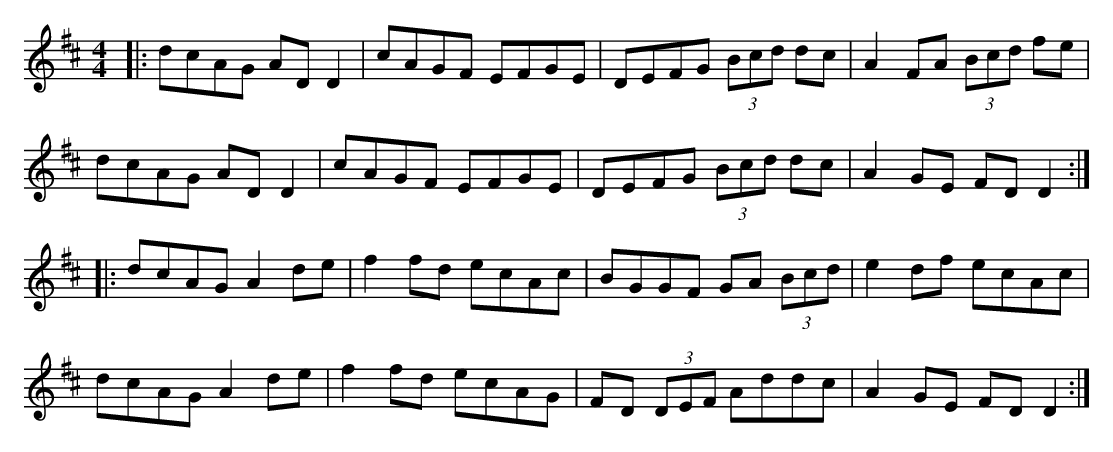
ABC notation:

X:1
M:4/4
K:D
|: dcAG ADD2 | cAGF EFGE | DEFG (3Bcd dc | A2FA (3Bcd fe |
dcAG ADD2 | cAGF EFGE | DEFG (3Bcd dc | A2GE FDD2 :|
|: dcAG A2de | f2fd ecAc | BGGF GA (3Bcd | e2df ecAc |
dcAG A2de | f2fd ecAG | FD (3DEF Addc | A2GE FDD2 :|
